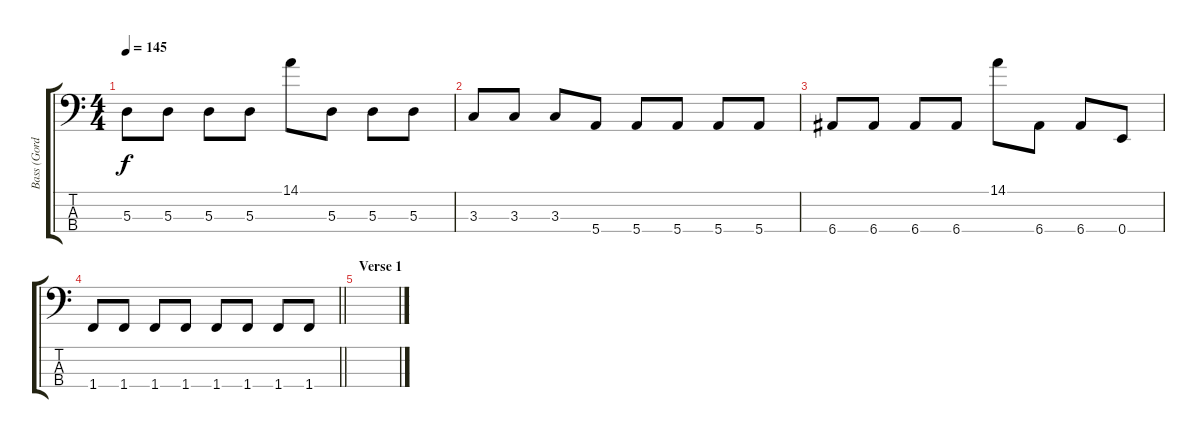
\track ("Bass (Gordan)" "Bass (Gord") {instrument electricbassfinger}
\staff {score tabs}
\tuning (G2 D2 A1 E1) {hide}
\ts (4 4)
\tempo 145
\clef f4
\ks c
5.3.8{dy f} 5.3.8 5.3.8 5.3.8 14.1.8 5.3.8 5.3.8 5.3.8 |
3.3.8 3.3.8 3.3.8 5.4.8 5.4.8 5.4.8 5.4.8 5.4.8 |
6.4.8 6.4.8 6.4.8 6.4.8 14.1.8 6.4.8 6.4.8 0.4.8 |
\barLineRight lightlight
1.4.8 1.4.8 1.4.8 1.4.8 1.4.8 1.4.8 1.4.8 1.4.8 |
\section ("" "Verse 1")
